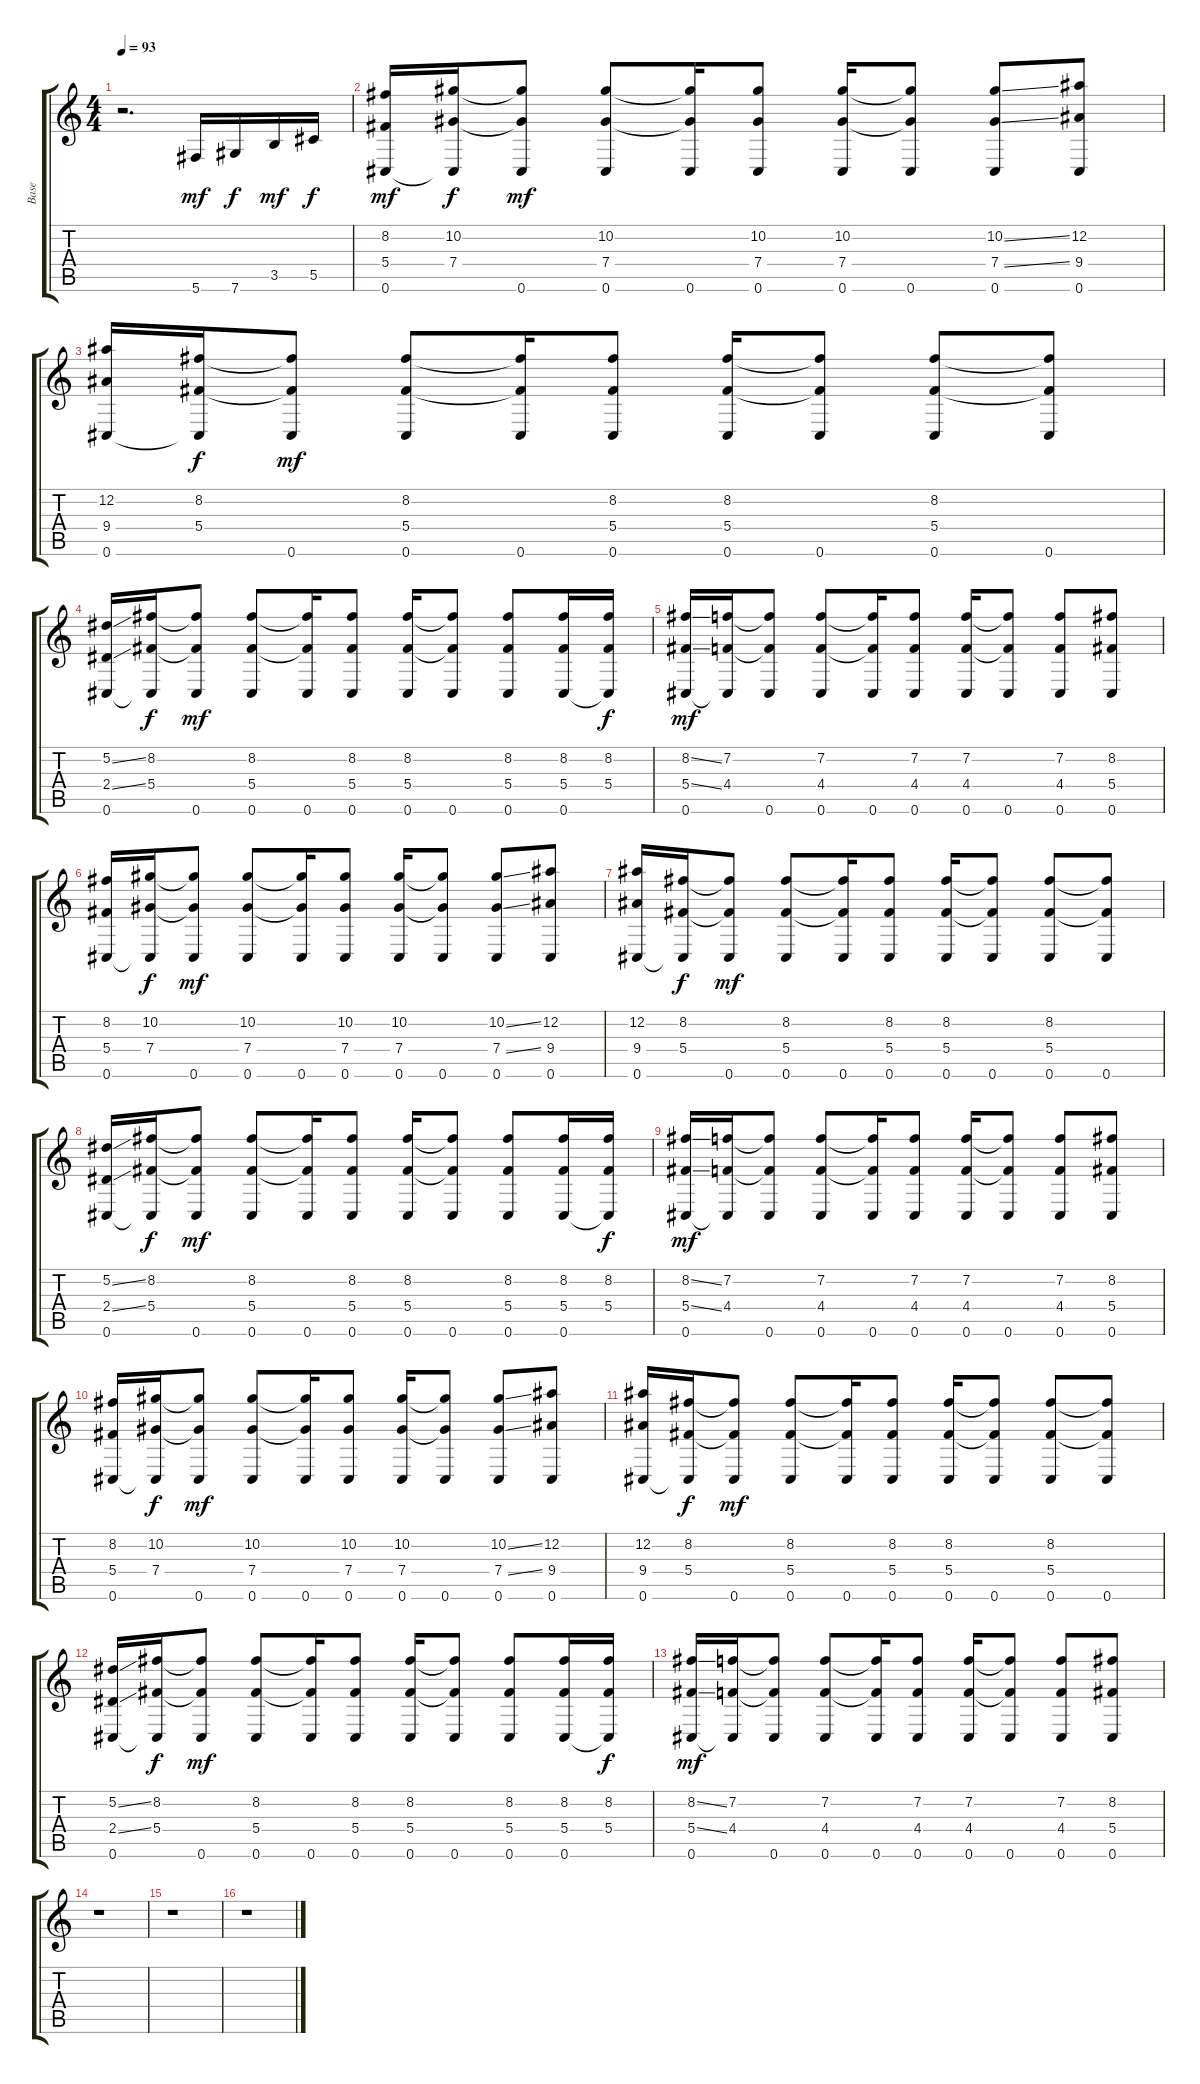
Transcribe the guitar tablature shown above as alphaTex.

\track ("Base" "Base") {instrument electricguitarjazz}
\staff {score tabs}
\tuning (Eb4 Bb3 Gb3 Db3 Ab2 Db2) {hide}
\ts (4 4)
\tempo 93
\clef g2
\ks c
r.2{d dy mf} 5.6.16 7.6.16{dy f} 3.5.16{dy mf} 5.5.16{dy f} |
(8.2 5.4 0.6).16{dy mf} (10.2 7.4 0.6{t}).16{dy f} (10.2{t} 7.4{t} 0.6).8{dy mf} (10.2 7.4 0.6).8 (10.2{t} 7.4{t} 0.6).16 (10.2 7.4 0.6).8 (10.2 7.4 0.6).16 (10.2{t} 7.4{t} 0.6).8 (10.2{ss} 7.4{ss} 0.6).8 (12.2 9.4 0.6).8 |
(12.2 9.4 0.6).16 (8.2 5.4 0.6{t}).16{dy f} (8.2{t} 5.4{t} 0.6).8{dy mf} (8.2 5.4 0.6).8 (8.2{t} 5.4{t} 0.6).16 (8.2 5.4 0.6).8 (8.2 5.4 0.6).16 (8.2{t} 5.4{t} 0.6).8 (8.2 5.4 0.6).8 (8.2{t} 5.4{t} 0.6).8 |
(5.2{ss} 2.4{ss} 0.6).16 (8.2 5.4 0.6{t}).16{dy f} (8.2{t} 5.4{t} 0.6).8{dy mf} (8.2 5.4 0.6).8 (8.2{t} 5.4{t} 0.6).16 (8.2 5.4 0.6).8 (8.2 5.4 0.6).16 (8.2{t} 5.4{t} 0.6).8 (8.2 5.4 0.6).8 (8.2 5.4 0.6).16 (8.2 5.4 0.6{t}).16{dy f} |
(8.2{ss} 5.4{ss} 0.6).16{dy mf} (7.2 4.4 0.6{t}).16 (7.2{t} 4.4{t} 0.6).8 (7.2 4.4 0.6).8 (7.2{t} 4.4{t} 0.6).16 (7.2 4.4 0.6).8 (7.2 4.4 0.6).16 (7.2{t} 4.4{t} 0.6).8 (7.2 4.4 0.6).8 (8.2 5.4 0.6).8 |
(8.2 5.4 0.6).16 (10.2 7.4 0.6{t}).16{dy f} (10.2{t} 7.4{t} 0.6).8{dy mf} (10.2 7.4 0.6).8 (10.2{t} 7.4{t} 0.6).16 (10.2 7.4 0.6).8 (10.2 7.4 0.6).16 (10.2{t} 7.4{t} 0.6).8 (10.2{ss} 7.4{ss} 0.6).8 (12.2 9.4 0.6).8 |
(12.2 9.4 0.6).16 (8.2 5.4 0.6{t}).16{dy f} (8.2{t} 5.4{t} 0.6).8{dy mf} (8.2 5.4 0.6).8 (8.2{t} 5.4{t} 0.6).16 (8.2 5.4 0.6).8 (8.2 5.4 0.6).16 (8.2{t} 5.4{t} 0.6).8 (8.2 5.4 0.6).8 (8.2{t} 5.4{t} 0.6).8 |
(5.2{ss} 2.4{ss} 0.6).16 (8.2 5.4 0.6{t}).16{dy f} (8.2{t} 5.4{t} 0.6).8{dy mf} (8.2 5.4 0.6).8 (8.2{t} 5.4{t} 0.6).16 (8.2 5.4 0.6).8 (8.2 5.4 0.6).16 (8.2{t} 5.4{t} 0.6).8 (8.2 5.4 0.6).8 (8.2 5.4 0.6).16 (8.2 5.4 0.6{t}).16{dy f} |
(8.2{ss} 5.4{ss} 0.6).16{dy mf} (7.2 4.4 0.6{t}).16 (7.2{t} 4.4{t} 0.6).8 (7.2 4.4 0.6).8 (7.2{t} 4.4{t} 0.6).16 (7.2 4.4 0.6).8 (7.2 4.4 0.6).16 (7.2{t} 4.4{t} 0.6).8 (7.2 4.4 0.6).8 (8.2 5.4 0.6).8 |
(8.2 5.4 0.6).16 (10.2 7.4 0.6{t}).16{dy f} (10.2{t} 7.4{t} 0.6).8{dy mf} (10.2 7.4 0.6).8 (10.2{t} 7.4{t} 0.6).16 (10.2 7.4 0.6).8 (10.2 7.4 0.6).16 (10.2{t} 7.4{t} 0.6).8 (10.2{ss} 7.4{ss} 0.6).8 (12.2 9.4 0.6).8 |
(12.2 9.4 0.6).16 (8.2 5.4 0.6{t}).16{dy f} (8.2{t} 5.4{t} 0.6).8{dy mf} (8.2 5.4 0.6).8 (8.2{t} 5.4{t} 0.6).16 (8.2 5.4 0.6).8 (8.2 5.4 0.6).16 (8.2{t} 5.4{t} 0.6).8 (8.2 5.4 0.6).8 (8.2{t} 5.4{t} 0.6).8 |
(5.2{ss} 2.4{ss} 0.6).16 (8.2 5.4 0.6{t}).16{dy f} (8.2{t} 5.4{t} 0.6).8{dy mf} (8.2 5.4 0.6).8 (8.2{t} 5.4{t} 0.6).16 (8.2 5.4 0.6).8 (8.2 5.4 0.6).16 (8.2{t} 5.4{t} 0.6).8 (8.2 5.4 0.6).8 (8.2 5.4 0.6).16 (8.2 5.4 0.6{t}).16{dy f} |
(8.2{ss} 5.4{ss} 0.6).16{dy mf} (7.2 4.4 0.6{t}).16 (7.2{t} 4.4{t} 0.6).8 (7.2 4.4 0.6).8 (7.2{t} 4.4{t} 0.6).16 (7.2 4.4 0.6).8 (7.2 4.4 0.6).16 (7.2{t} 4.4{t} 0.6).8 (7.2 4.4 0.6).8 (8.2 5.4 0.6).8 |
r.1 |
r.1 |
r.1
